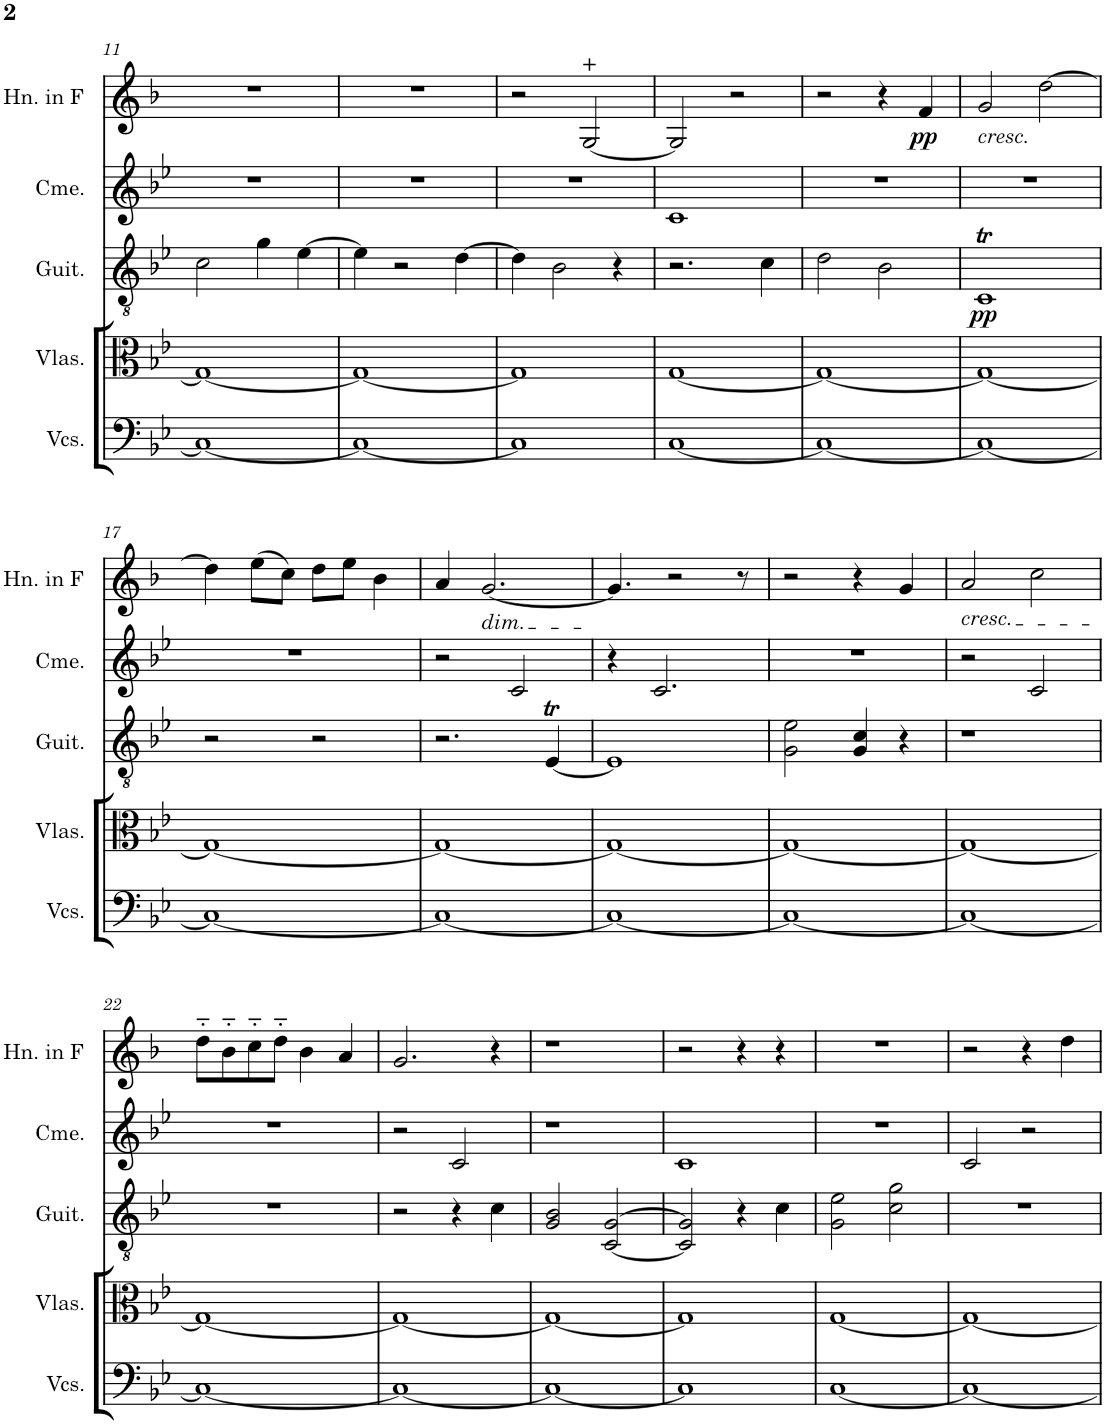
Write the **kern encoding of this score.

**kern	**kern	**kern	**dynam	**kern	**kern	**dynam
*part5	*part4	*part3	*part3	*part2	*part1	*part1
*staff5	*staff4	*staff3	*staff3	*staff2	*staff1	*staff1
*I"Violoncellos	*I"Violas	*I"Classical Guitar	*	*I"Chimes	*I"Horn in F	*
*I'Vcs.	*I'Vlas.	*I'Guit.	*	*I'Cme.	*I'Hn. in F	*
!!LO:PB:g=z
*clefF4	*clefC3	*clefGv2	*	*clefG2	*clefG2	*
*	*	*	*	*	*Trd4c7	*
*k[b-e-]	*k[b-e-]	*k[b-e-]	*	*k[b-e-]	*k[b-]	*
*M4/4	*M4/4	*M4/4	*	*M4/4	*M4/4	*
=11	=11	=11	=11	=11	=11	=11
1C_	1G_	2c\	.	1r	1r	.
.	.	4g\	.	.	.	.
.	.	[4e-\	.	.	.	.
=12	=12	=12	=12	=12	=12	=12
1C_	1G_	4e-\]	.	1r	1r	.
.	.	2r	.	.	.	.
.	.	[4d\	.	.	.	.
=13	=13	=13	=13	=13	=13	=13
1C]	1G]	4d\]	.	1r	2r	.
.	.	2B-\	.	.	.	.
.	.	.	.	.	[2G/	.
.	.	4r	.	.	.	.
=14	=14	=14	=14	=14	=14	=14
[1C	[1G	2.r	.	1c	2G/]	.
.	.	.	.	.	2r	.
.	.	4c\	.	.	.	.
=15	=15	=15	=15	=15	=15	=15
1C_	1G_	2d\	.	1r	2r	.
.	.	2B-\	.	.	4r	.
!	!	!	!	!	!	!LO:DY:b
.	.	.	.	.	4f/	pp
=16	=16	=16	=16	=16	=16	=16
!	!	!	!	!	!LO:TX:b:i:t=cresc.	!
!	!	!	!LO:DY:b	!	!	!
1C_	1G_	1CT	pp	1r	2g/	.
.	.	.	.	.	[2dd\	.
!!LO:LB:g=z
=17	=17	=17	=17	=17	=17	=17
1C_	1G_	2r	.	1r	4dd\]	.
.	.	.	.	.	(8ee\L	.
.	.	.	.	.	8cc\J)	.
.	.	2r	.	.	8dd\L	.
.	.	.	.	.	8ee\J	.
.	.	.	.	.	4b-\	.
=18	=18	=18	=18	=18	=18	=18
1C_	1G_	2.r	.	2r	4a/	.
!	!	!	!	!	!LO:TX:b:i:t=dim.	!
.	.	.	.	.	[2.g/	.
.	.	.	.	2c/	.	.
.	.	[4E-T/	.	.	.	.
=19	=19	=19	=19	=19	=19	=19
1C_	1G_	1E-]	.	4r	4.g/]	.
.	.	.	.	2.c/	.	.
.	.	.	.	.	2r	.
.	.	.	.	.	8r	.
=20	=20	=20	=20	=20	=20	=20
1C_	1G_	2G\ 2e-\	.	1r	2r	.
.	.	4G/ 4c/	.	.	4r	.
.	.	4r	.	.	4g/	.
=21	=21	=21	=21	=21	=21	=21
!	!	!	!	!	!LO:TX:b:i:t=cresc.	!
1C_	1G_	1r	.	2r	2a/	.
.	.	.	.	2c/	2cc\	.
!!LO:LB:g=z
=22	=22	=22	=22	=22	=22	=22
1C_	1G_	1r	.	1r	8dd\L	.
.	.	.	.	.	8b-\	.
.	.	.	.	.	8cc\	.
.	.	.	.	.	8dd\J	.
.	.	.	.	.	4b-\	.
.	.	.	.	.	4a/	.
=23	=23	=23	=23	=23	=23	=23
1C_	1G_	2r	.	2r	2.g/	.
.	.	4r	.	2c/	.	.
.	.	4c\	.	.	4r	.
=24	=24	=24	=24	=24	=24	=24
1C_	1G_	2G/ 2B-/	.	1r	1r	.
.	.	[2C/ [2G/	.	.	.	.
=25	=25	=25	=25	=25	=25	=25
1C]	1G]	2C/] 2G/]	.	1c	2r	.
.	.	4r	.	.	4r	.
.	.	4c\	.	.	4r	.
=26	=26	=26	=26	=26	=26	=26
[1C	[1G	2G\ 2e-\	.	1r	1r	.
.	.	2c\ 2g\	.	.	.	.
=27	=27	=27	=27	=27	=27	=27
1C_	1G_	1r	.	2c/	2r	.
.	.	.	.	2r	4r	.
.	.	.	.	.	4dd\	.
=	=	=	=	=	=	=
*-	*-	*-	*-	*-	*-	*-
